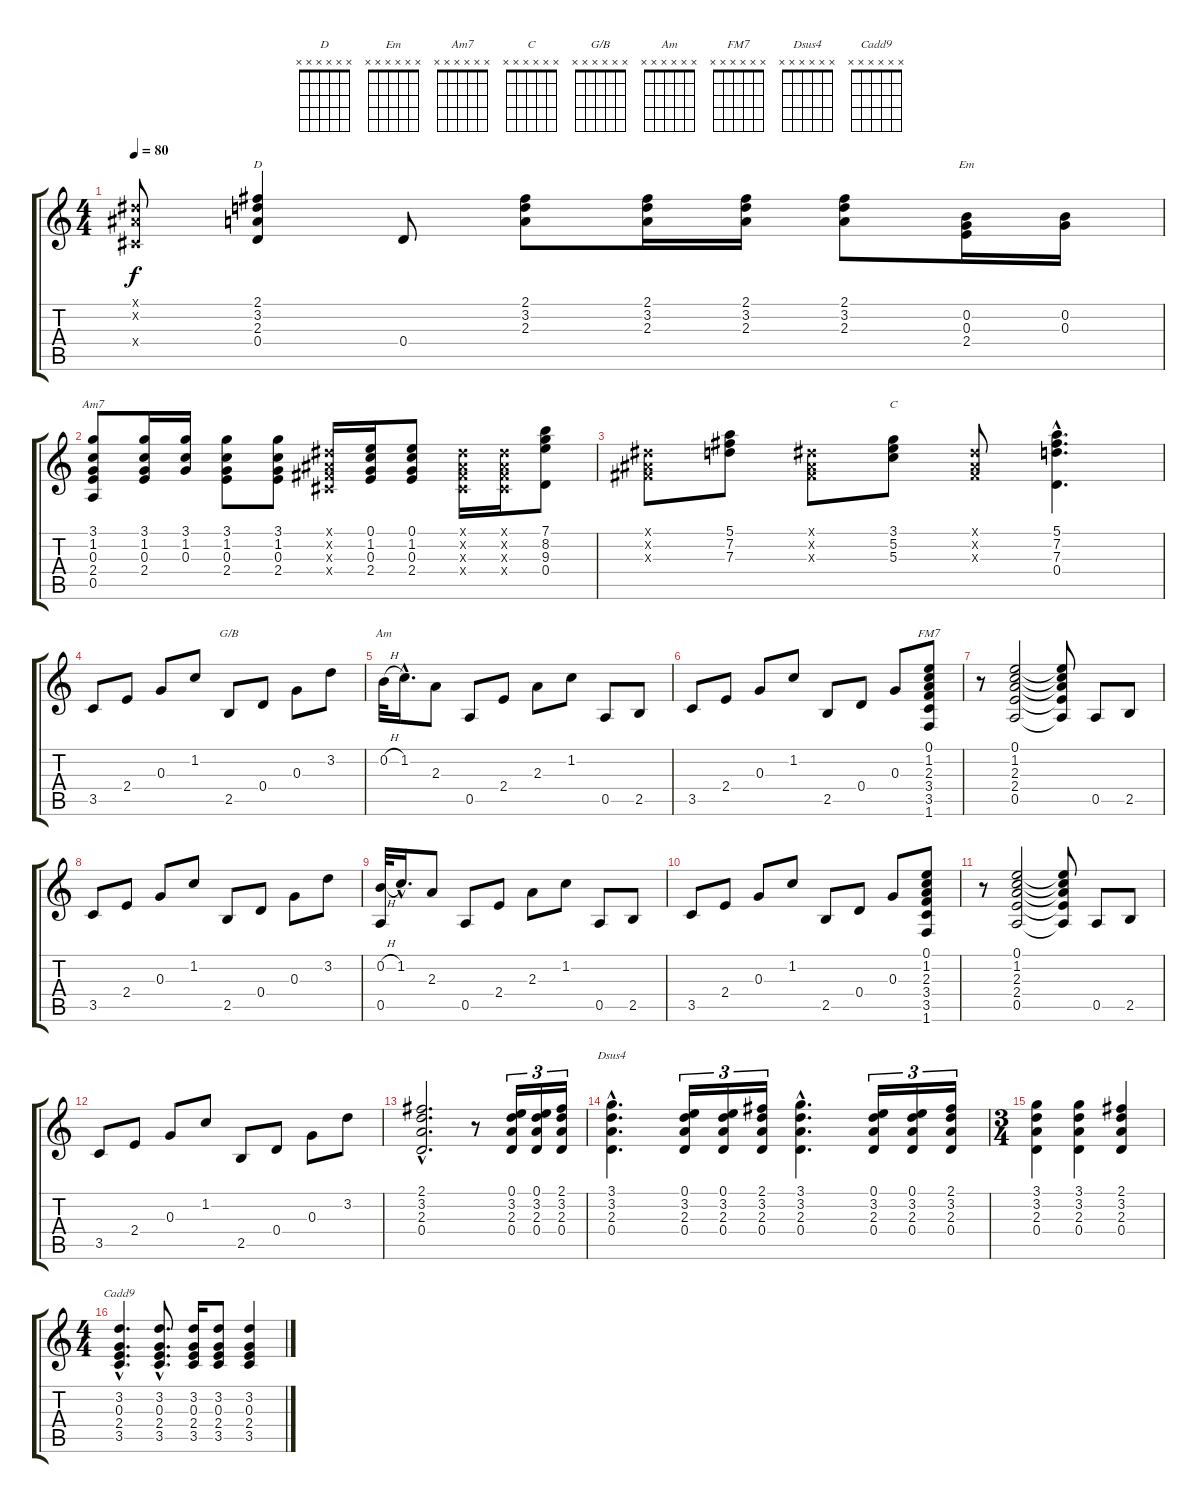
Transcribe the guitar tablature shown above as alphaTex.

\track "" {instrument acousticguitarsteel}
\staff {score tabs}
\tuning (E4 B3 G3 D3 A2 E2) {hide}
\chord ("D" x x x x x x) {firstfret 0}
\chord ("Em" x x x x x x) {firstfret 0}
\chord ("Am7" x x x x x x) {firstfret 0}
\chord ("C" x x x x x x) {firstfret 0}
\chord ("G/B" x x x x x x) {firstfret 0}
\chord ("Am" x x x x x x) {firstfret 0}
\chord ("FM7" x x x x x x) {firstfret 0}
\chord ("Dsus4" x x x x x x) {firstfret 0}
\chord ("Cadd9" x x x x x x) {firstfret 0}
\ts (4 4)
\tempo 80
\clef g2
\ks c
(-1.1{x} -1.2{x} -1.4{x}).8{dy f} (2.1 3.2 2.3 0.4).4{ch "D"} 0.4.8 (2.1 3.2 2.3).8 (2.1 3.2 2.3).16 (2.1 3.2 2.3).16 (2.1 3.2 2.3).8 (0.2 0.3 2.4).16{ch "Em"} (0.2 0.3).16 |
(3.1 1.2 0.3 2.4 0.5).8{ch "Am7"} (3.1 1.2 0.3 2.4).16 (3.1 1.2 0.3).16 (3.1 1.2 0.3 2.4).8 (3.1 1.2 0.3 2.4).8 (-1.1{x} -1.2{x} -1.3{x} -1.4{x}).16 (0.1 1.2 0.3 2.4).16 (0.1 1.2 0.3 2.4).8 (-1.1{x} -1.2{x} -1.3{x} -1.4{x}).16 (-1.1{x} -1.2{x} -1.3{x} -1.4{x}).16 (7.1 8.2 9.3 0.4).8 |
(-1.1{x} -1.2{x} -1.3{x}).8 (5.1 7.2 7.3).8 (-1.1{x} -1.2{x} -1.3{x}).8 (3.1 5.2 5.3).8{ch "C"} (-1.1{x} -1.2{x} -1.3{x}).8 (5.1{hac} 7.2{hac} 7.3{hac} 0.4{hac}).4{d} |
3.5.8 2.4.8 0.3.8 1.2.8 2.5.8{ch "G/B"} 0.4.8 0.3.8 3.2.8 |
0.2{h}.32{ch "Am"} 1.2{hac}.16{d} 2.3.8 0.5.8 2.4.8 2.3.8 1.2.8 0.5.8 2.5.8 |
3.5.8 2.4.8 0.3.8 1.2.8 2.5.8 0.4.8 0.3.8 (0.1 1.2 2.3 3.4 3.5 1.6).8{ch "FM7"} |
r.8 (0.1 1.2 2.3 2.4 0.5).2 (0.1{t} 1.2{t} 2.3{t} 2.4{t} 0.5{t}).8 0.5.8 2.5.8 |
3.5.8 2.4.8 0.3.8 1.2.8 2.5.8 0.4.8 0.3.8 3.2.8 |
(0.2{h} 0.5).32 1.2{hac}.16{d} 2.3.8 0.5.8 2.4.8 2.3.8 1.2.8 0.5.8 2.5.8 |
3.5.8 2.4.8 0.3.8 1.2.8 2.5.8 0.4.8 0.3.8 (0.1 1.2 2.3 3.4 3.5 1.6).8 |
r.8 (0.1 1.2 2.3 2.4 0.5).2 (0.1{t} 1.2{t} 2.3{t} 2.4{t} 0.5{t}).8 0.5.8 2.5.8 |
3.5.8 2.4.8 0.3.8 1.2.8 2.5.8 0.4.8 0.3.8 3.2.8 |
(2.1{hac} 3.2{hac} 2.3{hac} 0.4{hac}).2{d} r.8 (0.1 3.2 2.3 0.4).16{tu (3 2)} (0.1 3.2 2.3 0.4).16{tu (3 2)} (2.1 3.2 2.3 0.4).16{tu (3 2)} |
(3.1{hac} 3.2{hac} 2.3{hac} 0.4{hac}).4{d ch "Dsus4"} (0.1 3.2 2.3 0.4).16{tu (3 2)} (0.1 3.2 2.3 0.4).16{tu (3 2)} (2.1 3.2 2.3 0.4).16{tu (3 2)} (3.1{hac} 3.2{hac} 2.3{hac} 0.4{hac}).4{d} (0.1 3.2 2.3 0.4).16{tu (3 2)} (0.1 3.2 2.3 0.4).16{tu (3 2)} (2.1 3.2 2.3 0.4).16{tu (3 2)} |
\ts (3 4)
(3.1 3.2 2.3 0.4).4 (3.1 3.2 2.3 0.4).4 (2.1 3.2 2.3 0.4).4 |
\ts (4 4)
(3.2{hac} 0.3{hac} 2.4{hac} 3.5{hac}).4{d ch "Cadd9"} (3.2{hac} 0.3{hac} 2.4{hac} 3.5{hac}).8{d} (3.2 0.3 2.4 3.5).16 (3.2 0.3 2.4 3.5).8 (3.2 0.3 2.4 3.5).4
